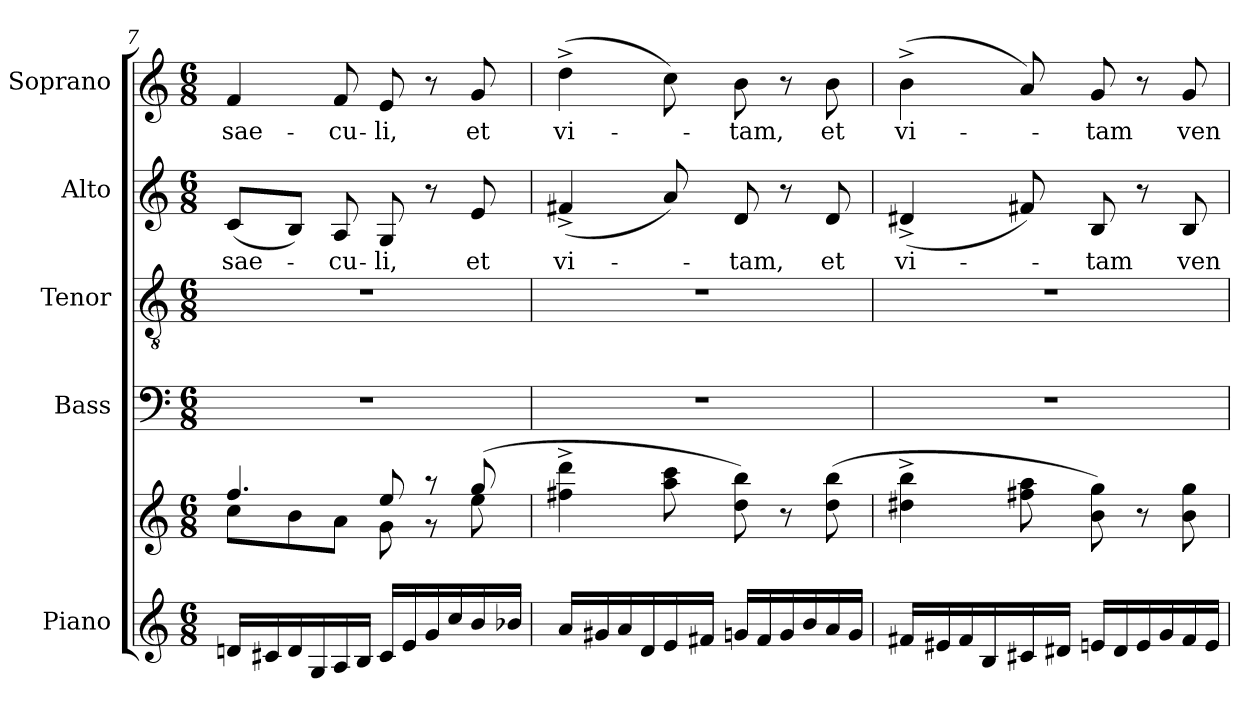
**kern	**kern	**kern	**kern	**kern	**text	**kern	**text
*part5	*part5	*part4	*part3	*part2	*part2	*part1	*part1
*staff6	*staff5	*staff4	*staff3	*staff2	*staff2	*staff1	*staff1
*I"Piano	*	*I"Bass	*I"Tenor	*I"Alto	*	*I"Soprano	*
*I'Pno.	*	*I'B.	*I'T.	*I'A.	*	*I'S.	*
!!LO:PB:g=z
*clefG2	*clefG2	*clefF4	*clefGv2	*clefG2	*	*clefG2	*
*k[]	*k[]	*k[]	*k[]	*k[]	*	*k[]	*
*M6/8	*M6/8	*M6/8	*M6/8	*M6/8	*	*M6/8	*
=7	=7	=7	=7	=7	=7	=7	=7
*	*^	*	*	*	*	*	*
!	!	!	!	!	!	!LO:LY:b	!	!LO:LY:b
16dn/LL	4.ff/	8cc\L	2.r	2.r	(<8c/L	sae-	4f/	sae-
16c#X/	.	.	.	.	.	.	.	.
16d/	.	8b\	.	.	8B/J)	.	.	.
16G/	.	.	.	.	.	.	.	.
!	!	!	!	!	!	!LO:LY:b	!	!LO:LY:b
16A/	.	8a\J	.	.	8A/	-cu-	8f/	-cu-
16B/JJ	.	.	.	.	.	.	.	.
!	!	!	!	!	!	!LO:LY:b	!	!LO:LY:b
16c#/LL	8ee/	8g\	.	.	8G/	-li,	8e/	-li,
16e/	.	.	.	.	.	.	.	.
16g/	8r	8r	.	.	8r	.	8r	.
16cc/	.	.	.	.	.	.	.	.
!	!	!	!	!	!	!LO:LY:b	!	!LO:LY:b
16b/	(>8gg/	8ee\	.	.	8e/	et	8g/	et
16b-X/JJ	.	.	.	.	.	.	.	.
*	*v	*v	*	*	*	*	*	*
=8	=8	=8	=8	=8	=8	=8	=8
!	!	!	!	!	!LO:LY:b	!	!LO:LY:b
16a/LL	4ff#X\^ 4ddd\^	2.r	2.r	(<4f#X^/	vi-	(>4dd^\	vi-
16g#X/	.	.	.	.	.	.	.
16a/	.	.	.	.	.	.	.
16d/	.	.	.	.	.	.	.
16e/	8aa\ 8ccc\	.	.	8a/)	.	8cc\)	.
16f#X/JJ	.	.	.	.	.	.	.
!	!	!	!	!	!LO:LY:b	!	!LO:LY:b
16gn/LL	8dd\ 8bb\)	.	.	8d/	-tam,	8b\	-tam,
16f#/	.	.	.	.	.	.	.
16g/	8r	.	.	8r	.	8r	.
16b/	.	.	.	.	.	.	.
!	!	!	!	!	!LO:LY:b	!	!LO:LY:b
16a/	(>8dd\ 8bb\	.	.	8d/	et	8b\	et
16g/JJ	.	.	.	.	.	.	.
=9	=9	=9	=9	=9	=9	=9	=9
!	!	!	!	!	!LO:LY:b	!	!LO:LY:b
16f#X/LL	4dd#X\^ 4bb\^	2.r	2.r	(<4d#X^/	vi-	(>4b^\	vi-
16e#X/	.	.	.	.	.	.	.
16f#/	.	.	.	.	.	.	.
16B/	.	.	.	.	.	.	.
16c#X/	8ff#X\ 8aa\	.	.	8f#X/)	.	8a/)	.
16d#X/JJ	.	.	.	.	.	.	.
!	!	!	!	!	!LO:LY:b	!	!LO:LY:b
16en/LL	8b\ 8gg\)	.	.	8B/	-tam	8g/	-tam
16d#/	.	.	.	.	.	.	.
16e/	8r	.	.	8r	.	8r	.
16g/	.	.	.	.	.	.	.
!	!	!	!	!	!LO:LY:b	!	!LO:LY:b
16f#/	8b\ 8gg\	.	.	8B/	ven-	8g/	ven-
16e/JJ	.	.	.	.	.	.	.
=	=	=	=	=	=	=	=
*-	*-	*-	*-	*-	*-	*-	*-
